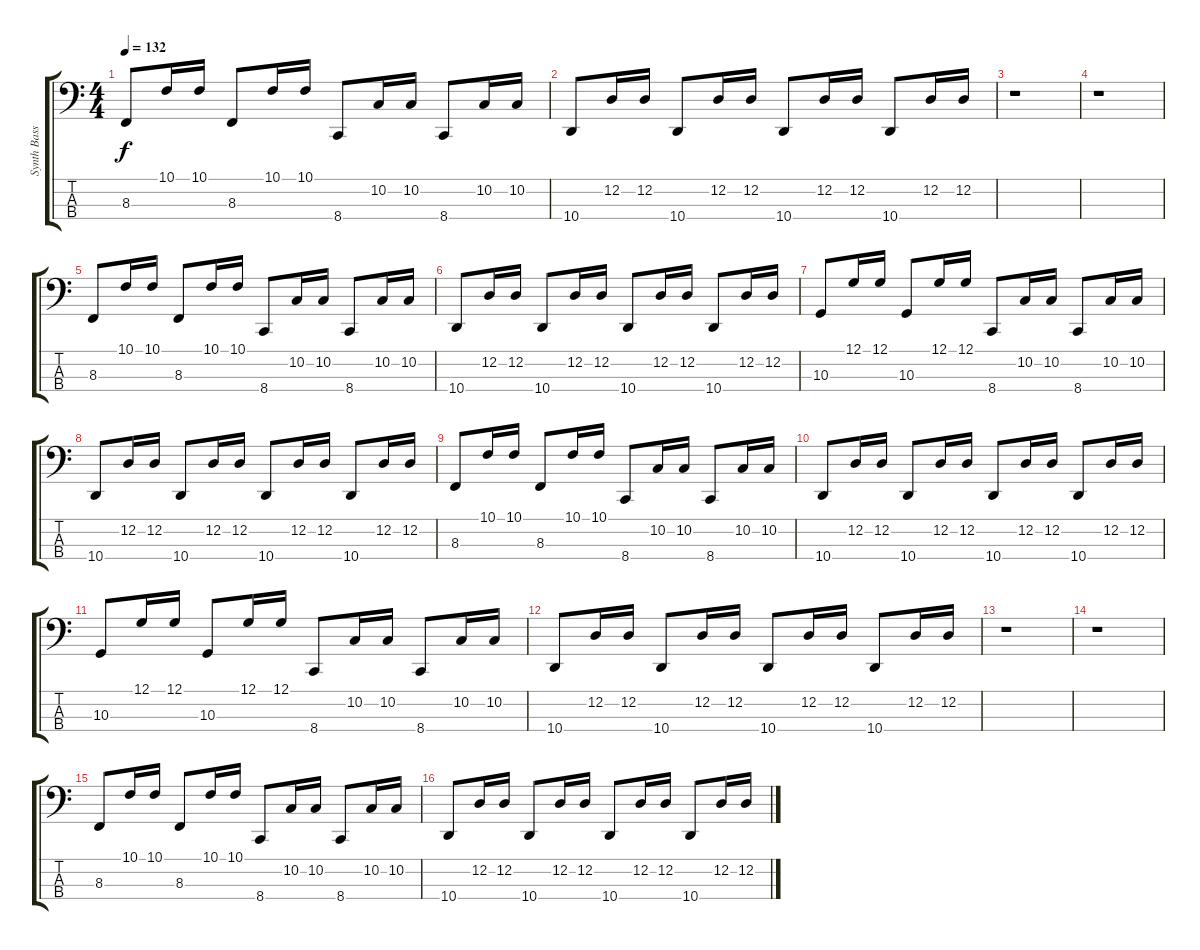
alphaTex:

\track ("Synth Bass" "Synth Bass") {instrument lead2sawtooth}
\staff {score tabs}
\tuning (G2 D2 A1 E1) {hide}
\ts (4 4)
\tempo 132
\clef f4
\ks c
8.3.8{dy f} 10.1.16 10.1.16 8.3.8 10.1.16 10.1.16 8.4.8 10.2.16 10.2.16 8.4.8 10.2.16 10.2.16 |
10.4.8 12.2.16 12.2.16 10.4.8 12.2.16 12.2.16 10.4.8 12.2.16 12.2.16 10.4.8 12.2.16 12.2.16 |
r.1 |
r.1 |
8.3.8 10.1.16 10.1.16 8.3.8 10.1.16 10.1.16 8.4.8 10.2.16 10.2.16 8.4.8 10.2.16 10.2.16 |
10.4.8 12.2.16 12.2.16 10.4.8 12.2.16 12.2.16 10.4.8 12.2.16 12.2.16 10.4.8 12.2.16 12.2.16 |
10.3.8 12.1.16 12.1.16 10.3.8 12.1.16 12.1.16 8.4.8 10.2.16 10.2.16 8.4.8 10.2.16 10.2.16 |
10.4.8 12.2.16 12.2.16 10.4.8 12.2.16 12.2.16 10.4.8 12.2.16 12.2.16 10.4.8 12.2.16 12.2.16 |
8.3.8 10.1.16 10.1.16 8.3.8 10.1.16 10.1.16 8.4.8 10.2.16 10.2.16 8.4.8 10.2.16 10.2.16 |
10.4.8 12.2.16 12.2.16 10.4.8 12.2.16 12.2.16 10.4.8 12.2.16 12.2.16 10.4.8 12.2.16 12.2.16 |
10.3.8 12.1.16 12.1.16 10.3.8 12.1.16 12.1.16 8.4.8 10.2.16 10.2.16 8.4.8 10.2.16 10.2.16 |
10.4.8 12.2.16 12.2.16 10.4.8 12.2.16 12.2.16 10.4.8 12.2.16 12.2.16 10.4.8 12.2.16 12.2.16 |
r.1 |
r.1 |
8.3.8 10.1.16 10.1.16 8.3.8 10.1.16 10.1.16 8.4.8 10.2.16 10.2.16 8.4.8 10.2.16 10.2.16 |
10.4.8 12.2.16 12.2.16 10.4.8 12.2.16 12.2.16 10.4.8 12.2.16 12.2.16 10.4.8 12.2.16 12.2.16
